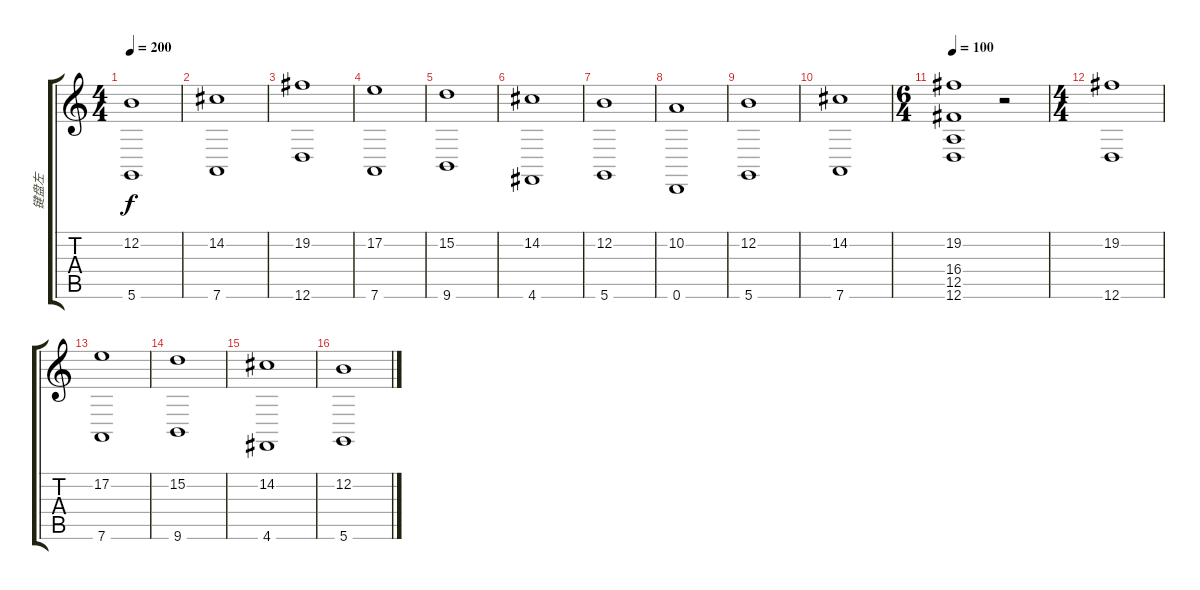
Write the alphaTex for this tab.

\track ("键盘左" "键盘左") {instrument stringensemble2}
\staff {score tabs}
\tuning (E4 B3 G3 D3 A2 D2) {hide}
\ts (4 4)
\tempo 200
\clef g2
\ks c
(12.2 5.6).1{dy f} |
(14.2 7.6).1 |
(19.2 12.6).1 |
(17.2 7.6).1 |
(15.2 9.6).1 |
(14.2 4.6).1 |
(12.2 5.6).1 |
(10.2 0.6).1 |
(12.2 5.6).1 |
(14.2 7.6).1 |
\ts (6 4)
\tempo 100
(19.2 16.4 12.5 12.6).1 r.2 |
\ts (4 4)
(19.2 12.6).1 |
(17.2 7.6).1 |
(15.2 9.6).1 |
(14.2 4.6).1 |
(12.2 5.6).1
